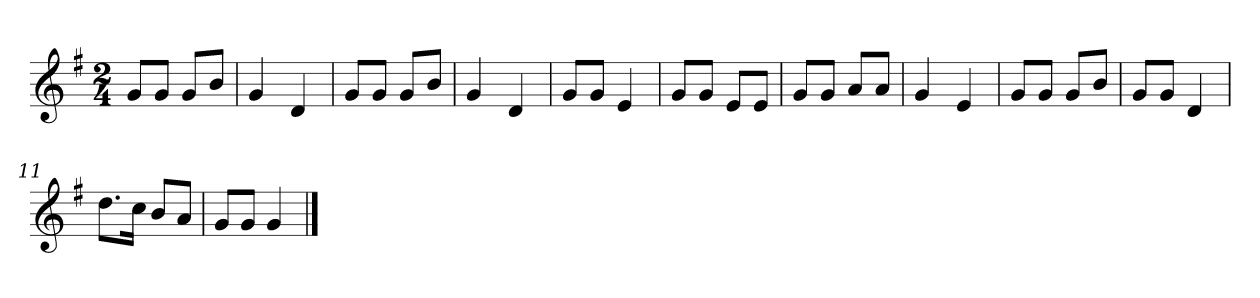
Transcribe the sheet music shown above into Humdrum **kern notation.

**kern
*part1
*staff1
*clefG2
*k[f#]
*G:
*M2/4
=1
8g/L
8g/J
8g/L
8b/J
=2
4g
4d
=3
8g/L
8g/J
8g/L
8b/J
=4
4g
4d
=5
8g/L
8g/J
4e
=6
8g/L
8g/J
8e/L
8e/J
=7
8g/L
8g/J
8a/L
8a/J
=8
4g
4e
=9
8g/L
8g/J
8g/L
8b/J
=10
8g/L
8g/J
4d
=11
8.dd\L
16cc\Jk
8b/L
8a/J
=12
8g/L
8g/J
4g
==
*-
